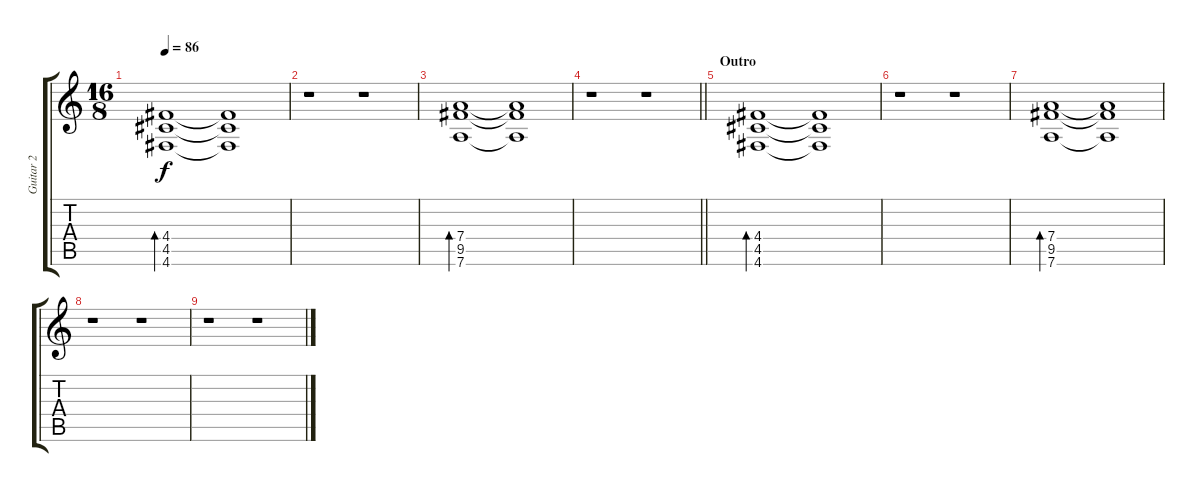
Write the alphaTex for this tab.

\track ("Guitar 2" "Guitar 2") {instrument electricguitarjazz}
\staff {score tabs}
\tuning (E4 B3 G3 D3 A2 D2) {hide}
\ts (16 8)
\tempo 86
\clef g2
\ks c
(4.4 4.5 4.6).1{bd 120 dy f} (4.4{t} 4.5{t} 4.6{t}).1 |
r.1 r.1 |
(7.4 9.5 7.6).1{bd 120} (7.4{t} 9.5{t} 7.6{t}).1 |
\barLineRight lightlight
r.1 r.1 |
\section ("" "Outro")
(4.4 4.5 4.6).1{bd 120} (4.4{t} 4.5{t} 4.6{t}).1 |
r.1 r.1 |
(7.4 9.5 7.6).1{bd 120} (7.4{t} 9.5{t} 7.6{t}).1 |
r.1 r.1 |
r.1 r.1
